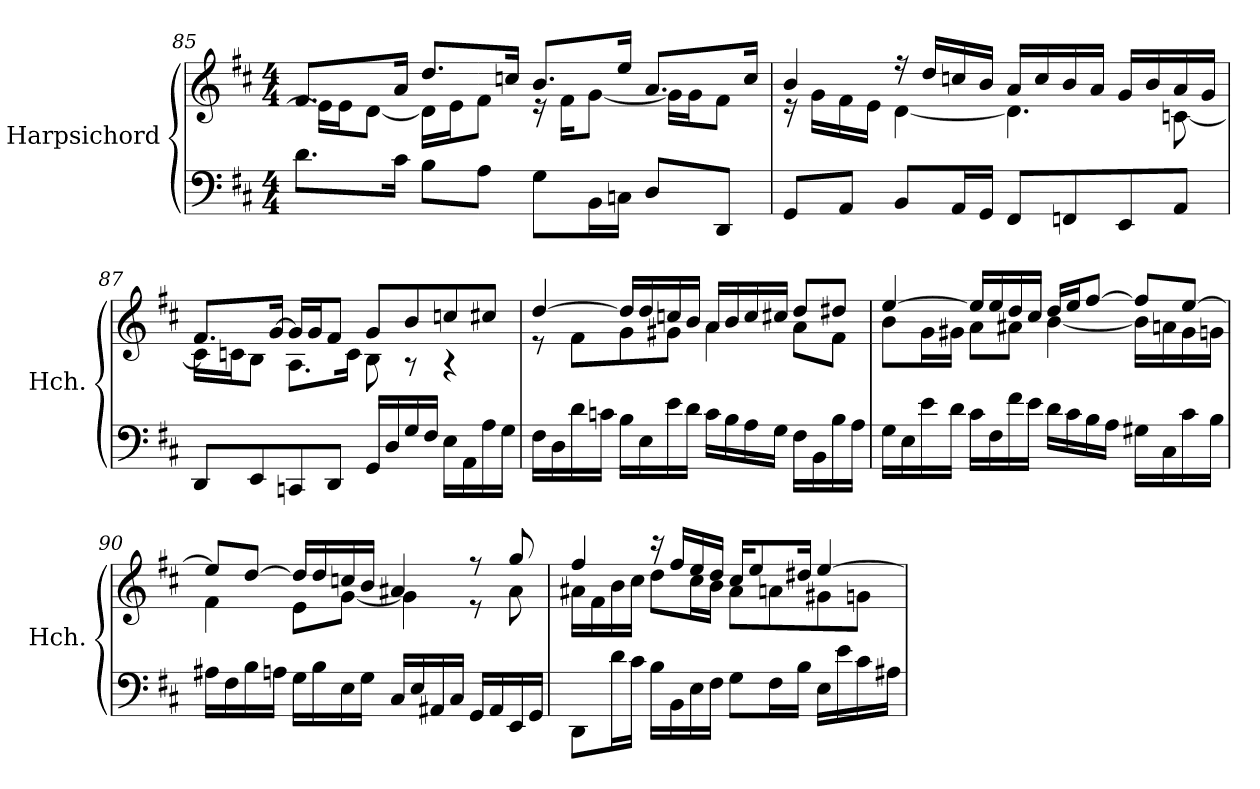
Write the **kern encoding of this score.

**kern	**kern
*part1	*part1
*staff2	*staff1
*I"Harpsichord	*
*I'Hch.	*
!!LO:LB:g=z
*clefF4	*clefG2
*k[f#c#]	*k[f#c#]
*M4/4	*M4/4
=85	=85
*	*^
8.d\L	8.f#/L	16e\LL]
.	.	16e\J
.	.	[8d\J
16c#\Jk	16a/Jk	.
8B\L	8.dd/L	16d\LL]
.	.	16e\J
8A\J	.	8f#\J
.	16ccn/Jk	.
8G\L	8.b/L	16r
.	.	16f#\KL
16BB\L	.	[8g\J
16Cn\JJ	16ee/Jk	.
8D/L	8.a/L	16g\LL]
.	.	16g\J
8DD/J	.	8f#\J
.	16cc/Jk	.
=86	=86	=86
8GG/L	4b/	16r
.	.	16g\LL
8AA/J	.	16f#\
.	.	16e\JJ
8BB/L	16r	[4d\
.	16dd/LL	.
16AA/L	16ccn/	.
16GG/JJ	16b/JJ	.
8FF#/L	16a/LL	4.d\]
.	16cc/	.
8FFn/	16b/	.
.	16a/JJ	.
8EE/	16g/LL	.
.	16b/	.
8AA/J	16a/	[8cn\
.	16g/JJ	.
!!LO:LB:g=z	!!
=87	=87	=87
8DD/L	8.f#/L	16c\LL]
.	.	16cn\J
8EE/	.	8B\J
.	[16g/Jk	.
8CCn/	16g/LL]	8.A\L
.	16g/J	.
8DD/J	8f#/J	.
.	.	16c\Jk
16GG/LL	8g/L	8B\
16D/	.	.
16G/	8b/	8r
16F#/JJ	.	.
16E\LL	8ccn/	4r
16AA\	.	.
16A\	8cc#X/J	.
16G\JJ	.	.
=88	=88	=88
16F#\LL	[4dd/	8r
16D\	.	.
16d\	.	8f#\L
16cn\JJ	.	.
16B\LL	16dd/LL]	8g\
16E\	16dd/	.
16e\	16ccn/	8g#X\J
16d\JJ	16b/JJ	.
16c\LL	16a/LL	4a\
16B\	16b/	.
16A\	16cc/	.
16G\JJ	16cc#X/JJ	.
16F#\LL	8dd/L	8a\L
16BB\	.	.
16B\	8dd#X/J	8f#\J
16A\JJ	.	.
!!LO:LB:g=z	!!
=89	=89	=89
16G\LL	[4ee/	8b\L
16E\	.	.
16e\	.	16g\L
16d\JJ	.	16g#X\JJ
16c#\LL	16ee/LL]	8a\L
16F#\	16ee/	.
16f#\	16dd/	8a#X\J
16e\JJ	16cc#/JJ	.
16d\LL	16dd/LL	[4b\
16c#\	16ee/J	.
16B\	[8ff#/J	.
16A\JJ	.	.
16G#X\LL	8ff#/L]	16b\LL]
16C#\	.	16an\
16c#\	[8ee/J	16g#\
16B\JJ	.	16gn\JJ
=90	=90	=90
16A#X\LL	8ee/L]	4f#\
16F#\	.	.
16B\	[8dd/J	.
16An\JJ	.	.
16G\LL	16dd/LL]	8e\L
16B\	16dd/	.
16E\	16ccn/	[8g\J
16G\JJ	16b/JJ	.
16C#/LL	4a#X/	4g\]
16E/	.	.
16AA#X/	.	.
16C#/JJ	.	.
16GG/LL	8r	8r
16AA#/	.	.
16EE/	8gg/	8a#\
16GG/JJ	.	.
!!LO:LB:g=z	!!
=91	=91	=91
8DD\L	4ff#/	16a#X\LL
.	.	16f#\
16d\L	.	16b\
16c#\JJ	.	16cc#\JJ
16B\LL	16r	8dd\L
16BB\	16ff#/LL	.
16E\	16ee/	16cc#\L
16F#\JJ	16dd/JJ	16b\JJ
8G\L	16cc#/KL	8a#\L
.	8ee/	.
16F#\L	.	8an\
16B\JJ	16dd#X/Jk	.
16E\LL	[4ee/	8g#X\
16e\	.	.
16c#\	.	8gn\J
16A#X\JJ	.	.
*	*v	*v
=	=
*-	*-
